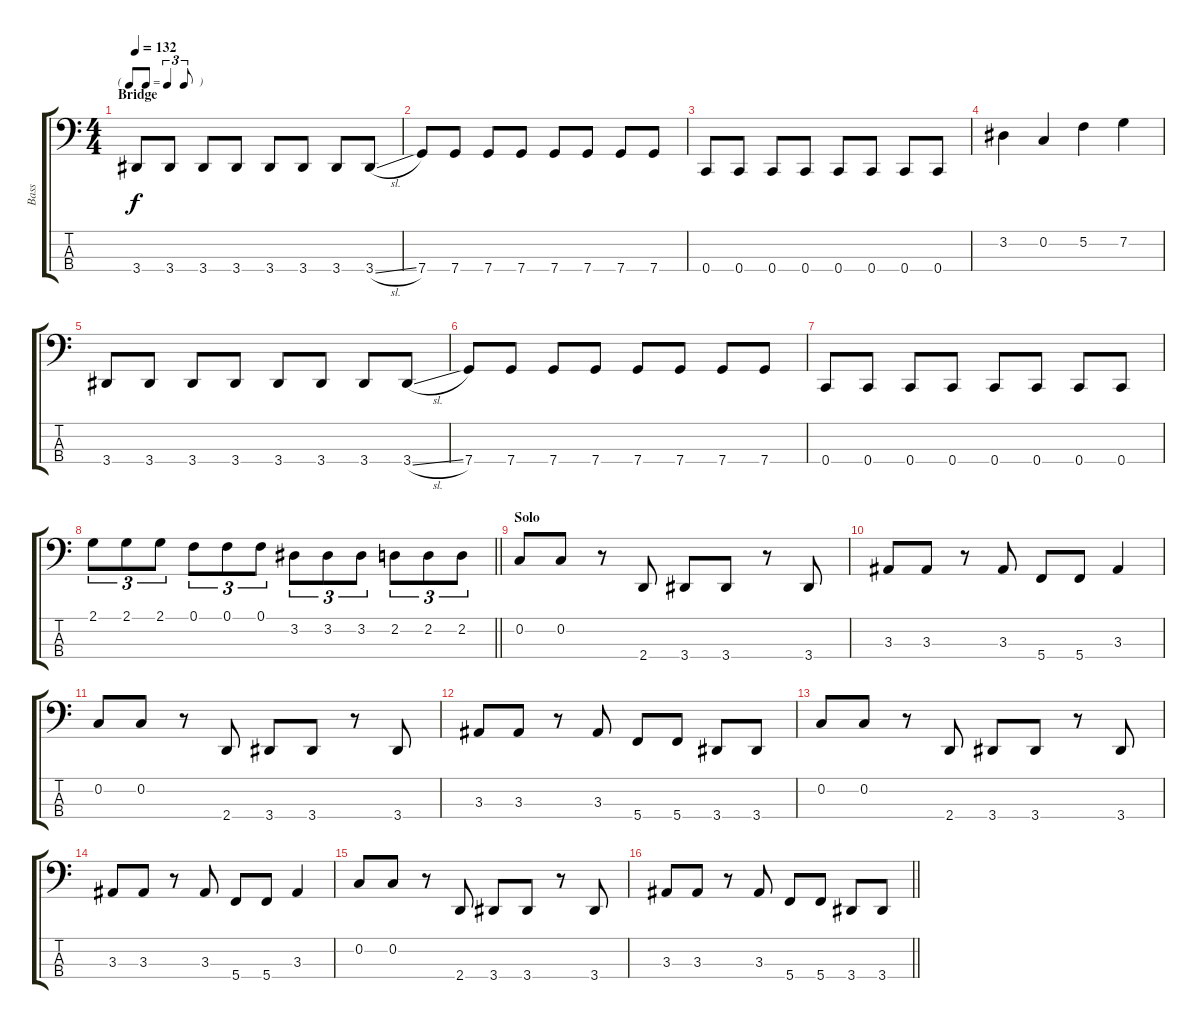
\track ("Bass" "Bass") {instrument electricbassfinger}
\staff {score tabs}
\tuning (F2 C2 G1 C1) {hide}
\ts (4 4)
\tf triplet8th
\section ("" "Bridge")
\tempo 132
\clef f4
\ks c
3.4.8{dy f} 3.4.8 3.4.8 3.4.8 3.4.8 3.4.8 3.4.8 3.4{sl}.8 |
7.4.8 7.4.8 7.4.8 7.4.8 7.4.8 7.4.8 7.4.8 7.4.8 |
0.4.8 0.4.8 0.4.8 0.4.8 0.4.8 0.4.8 0.4.8 0.4.8 |
3.2.4 0.2.4 5.2.4 7.2.4 |
3.4.8 3.4.8 3.4.8 3.4.8 3.4.8 3.4.8 3.4.8 3.4{sl}.8 |
7.4.8 7.4.8 7.4.8 7.4.8 7.4.8 7.4.8 7.4.8 7.4.8 |
0.4.8 0.4.8 0.4.8 0.4.8 0.4.8 0.4.8 0.4.8 0.4.8 |
\barLineRight lightlight
2.1.8{tu (3 2)} 2.1.8{tu (3 2)} 2.1.8{tu (3 2)} 0.1.8{tu (3 2)} 0.1.8{tu (3 2)} 0.1.8{tu (3 2)} 3.2.8{tu (3 2)} 3.2.8{tu (3 2)} 3.2.8{tu (3 2)} 2.2.8{tu (3 2)} 2.2.8{tu (3 2)} 2.2.8{tu (3 2)} |
\section ("" "Solo")
0.2.8{instrument electricbassfinger} 0.2.8 r.8 2.4.8 3.4.8 3.4.8 r.8 3.4.8 |
3.3.8 3.3.8 r.8 3.3.8 5.4.8 5.4.8 3.3.4 |
0.2.8 0.2.8 r.8 2.4.8 3.4.8 3.4.8 r.8 3.4.8 |
3.3.8 3.3.8 r.8 3.3.8 5.4.8 5.4.8 3.4.8 3.4.8 |
0.2.8{instrument electricbassfinger} 0.2.8 r.8 2.4.8 3.4.8 3.4.8 r.8 3.4.8 |
3.3.8 3.3.8 r.8 3.3.8 5.4.8 5.4.8 3.3.4 |
0.2.8 0.2.8 r.8 2.4.8 3.4.8 3.4.8 r.8 3.4.8 |
\barLineRight lightlight
3.3.8 3.3.8 r.8 3.3.8 5.4.8 5.4.8 3.4.8 3.4.8
